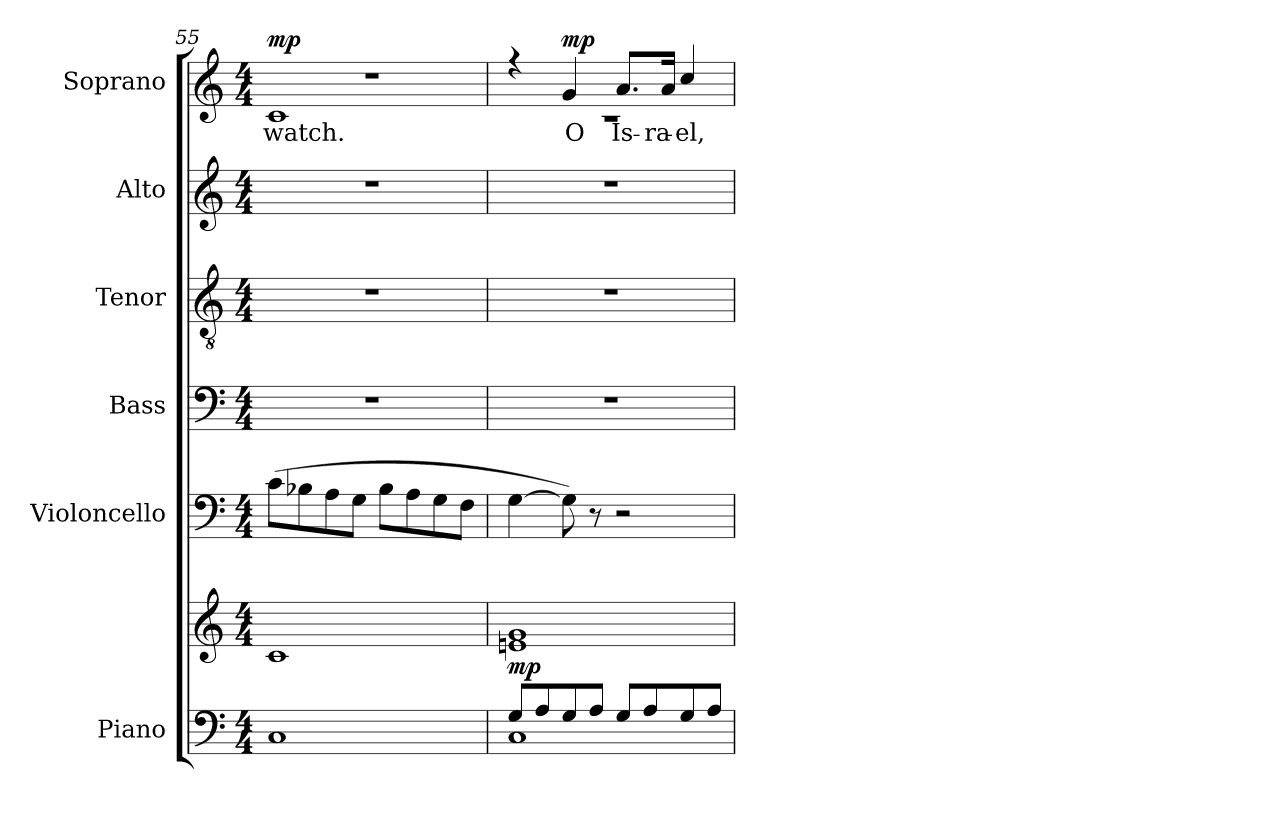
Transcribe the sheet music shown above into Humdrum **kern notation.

**kern	**kern	**dynam	**kern	**kern	**kern	**kern	**kern	**text	**dynam
*part6	*part6	*part6	*part5	*part4	*part3	*part2	*part1	*part1	*part1
*staff7	*staff6	*staff6/7	*staff5	*staff4	*staff3	*staff2	*staff1	*staff1	*staff1
*I"Piano	*	*	*I"Violoncello	*I"Bass	*I"Tenor	*I"Alto	*I"Soprano	*	*
*I'Pno	*	*	*I'Vc.	*	*	*	*	*	*
*clefF4	*clefG2	*	*clefF4	*clefF4	*clefGv2	*clefG2	*clefG2	*	*
*k[]	*k[]	*	*k[]	*k[]	*k[]	*k[]	*k[]	*	*
*M4/4	*M4/4	*	*M4/4	*M4/4	*M4/4	*M4/4	*M4/4	*	*
=55	=55	=55	=55	=55	=55	=55	=55	=55	=55
*	*	*	*	*	*	*	*^	*	*
!	!	!	!	!	!	!	!	!	!LO:LY:b	!LO:DY:a
1C	1c	.	(>8c\L	1r	1r	1r	1r	1c	watch.	mp
.	.	.	8B-X\	.	.	.	.	.	.	.
.	.	.	8A\	.	.	.	.	.	.	.
.	.	.	8G\J	.	.	.	.	.	.	.
.	.	.	8B-\L	.	.	.	.	.	.	.
.	.	.	8A\	.	.	.	.	.	.	.
.	.	.	8G\	.	.	.	.	.	.	.
.	.	.	8F\J	.	.	.	.	.	.	.
=56	=56	=56	=56	=56	=56	=56	=56	=56	=56	=56
*^	*	*	*	*	*	*	*	*	*	*
!	!	!	!LO:DY:a=2	!	!	!	!	!	!	!	!
8G/L	1C	1en 1g	mp	[4G\	1r	1r	1r	4r	1r	.	.
8A/	.	.	.	.	.	.	.	.	.	.	.
!	!	!	!	!	!	!	!	!	!	!LO:LY:a	!LO:DY:a
8G/	.	.	.	8G\])	.	.	.	4g/	.	O	mp
8A/J	.	.	.	8r	.	.	.	.	.	.	.
!	!	!	!	!	!	!	!	!	!	!LO:LY:a	!
8G/L	.	.	.	2r	.	.	.	8.a/L	.	Is-	.
8A/	.	.	.	.	.	.	.	.	.	.	.
!	!	!	!	!	!	!	!	!	!	!LO:LY:a	!
.	.	.	.	.	.	.	.	16a/Jk	.	-ra-	.
!	!	!	!	!	!	!	!	!	!	!LO:LY:a	!
8G/	.	.	.	.	.	.	.	4cc/	.	-el,	.
8A/J	.	.	.	.	.	.	.	.	.	.	.
*v	*v	*	*	*	*	*	*	*v	*v	*	*
=	=	=	=	=	=	=	=	=	=
*-	*-	*-	*-	*-	*-	*-	*-	*-	*-
